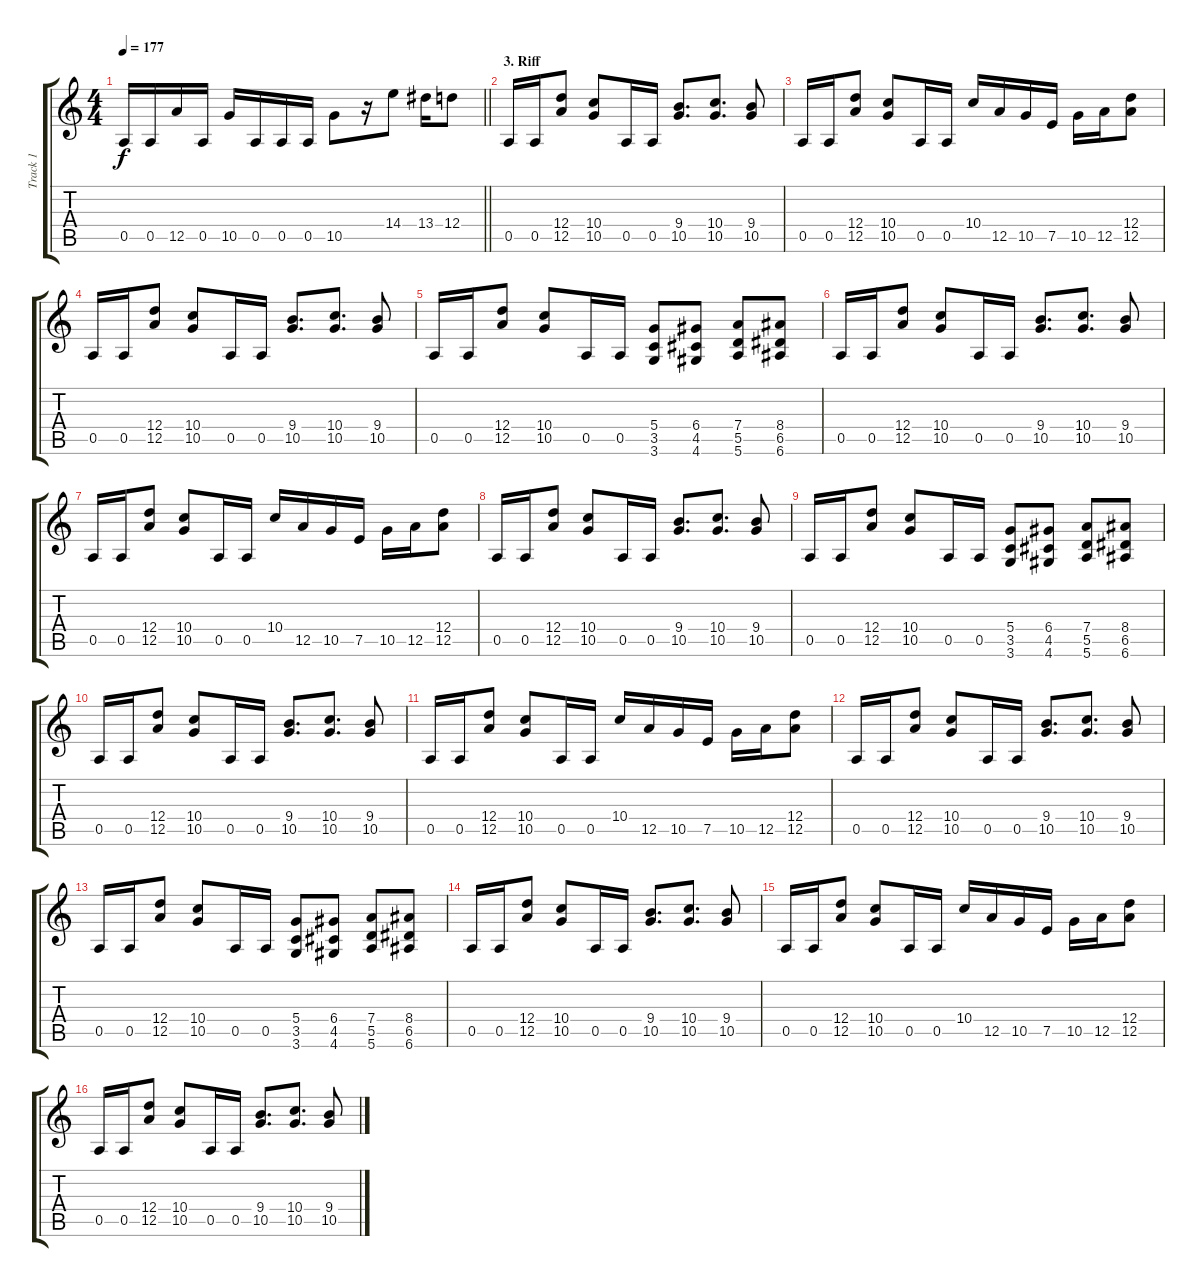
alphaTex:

\track ("Track 1" "Track 1") {instrument distortionguitar}
\staff {score tabs}
\tuning (E4 B3 G3 D3 A2 E2) {hide}
\ts (4 4)
\tempo 177
\clef g2
\barLineRight lightlight
\ks c
0.5.16{dy f} 0.5.16 12.5.16 0.5.16 10.5.16 0.5.16 0.5.16 0.5.16 10.5.8 r.16 14.4.8 13.4.16 12.4.8 |
\section ("" "3. Riff")
0.5.16 0.5.16 (12.4 12.5).8 (10.4 10.5).8 0.5.16 0.5.16 (9.4 10.5).8{d} (10.4 10.5).8{d} (9.4 10.5).8 |
0.5.16 0.5.16 (12.4 12.5).8 (10.4 10.5).8 0.5.16 0.5.16 10.4.16 12.5.16 10.5.16 7.5.16 10.5.16 12.5.16 (12.4 12.5).8 |
0.5.16 0.5.16 (12.4 12.5).8 (10.4 10.5).8 0.5.16 0.5.16 (9.4 10.5).8{d} (10.4 10.5).8{d} (9.4 10.5).8 |
0.5.16 0.5.16 (12.4 12.5).8 (10.4 10.5).8 0.5.16 0.5.16 (5.4 3.5 3.6).8 (6.4 4.5 4.6).8 (7.4 5.5 5.6).8 (8.4 6.5 6.6).8 |
0.5.16 0.5.16 (12.4 12.5).8 (10.4 10.5).8 0.5.16 0.5.16 (9.4 10.5).8{d} (10.4 10.5).8{d} (9.4 10.5).8 |
0.5.16 0.5.16 (12.4 12.5).8 (10.4 10.5).8 0.5.16 0.5.16 10.4.16 12.5.16 10.5.16 7.5.16 10.5.16 12.5.16 (12.4 12.5).8 |
0.5.16 0.5.16 (12.4 12.5).8 (10.4 10.5).8 0.5.16 0.5.16 (9.4 10.5).8{d} (10.4 10.5).8{d} (9.4 10.5).8 |
0.5.16 0.5.16 (12.4 12.5).8 (10.4 10.5).8 0.5.16 0.5.16 (5.4 3.5 3.6).8 (6.4 4.5 4.6).8 (7.4 5.5 5.6).8 (8.4 6.5 6.6).8 |
0.5.16 0.5.16 (12.4 12.5).8 (10.4 10.5).8 0.5.16 0.5.16 (9.4 10.5).8{d} (10.4 10.5).8{d} (9.4 10.5).8 |
0.5.16 0.5.16 (12.4 12.5).8 (10.4 10.5).8 0.5.16 0.5.16 10.4.16 12.5.16 10.5.16 7.5.16 10.5.16 12.5.16 (12.4 12.5).8 |
0.5.16 0.5.16 (12.4 12.5).8 (10.4 10.5).8 0.5.16 0.5.16 (9.4 10.5).8{d} (10.4 10.5).8{d} (9.4 10.5).8 |
0.5.16 0.5.16 (12.4 12.5).8 (10.4 10.5).8 0.5.16 0.5.16 (5.4 3.5 3.6).8 (6.4 4.5 4.6).8 (7.4 5.5 5.6).8 (8.4 6.5 6.6).8 |
0.5.16 0.5.16 (12.4 12.5).8 (10.4 10.5).8 0.5.16 0.5.16 (9.4 10.5).8{d} (10.4 10.5).8{d} (9.4 10.5).8 |
0.5.16 0.5.16 (12.4 12.5).8 (10.4 10.5).8 0.5.16 0.5.16 10.4.16 12.5.16 10.5.16 7.5.16 10.5.16 12.5.16 (12.4 12.5).8 |
0.5.16 0.5.16 (12.4 12.5).8 (10.4 10.5).8 0.5.16 0.5.16 (9.4 10.5).8{d} (10.4 10.5).8{d} (9.4 10.5).8
